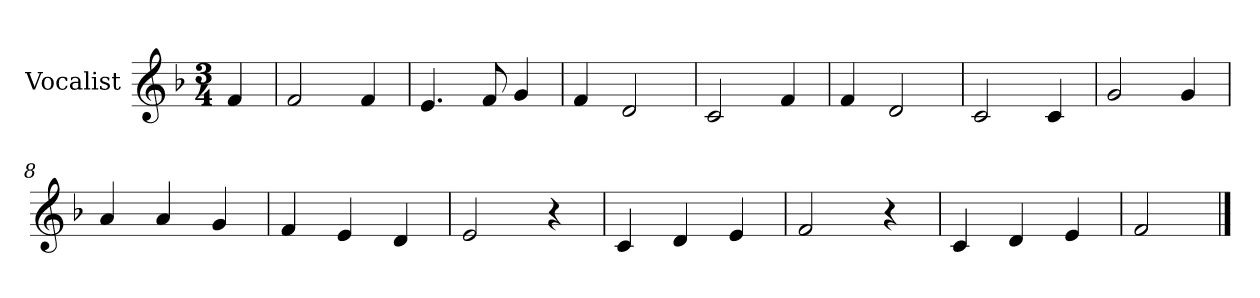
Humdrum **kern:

**kern
*part1
*staff1
*I"Vocalist
*k[b-]
*F:
*M3/4
=
4f
=1
2f
4f
=2
4.e
8f
4g
=3
4f
2d
=4
2c
4f
=5
4f
2d
=6
2c
4c
=7
2g
4g
=8
4a
4a
4g
=9
4f
4e
4d
=10
2e
4r
=11
4c
4d
4e
=12
2f
4r
=13
4c
4d
4e
=14
2f
==
*-
